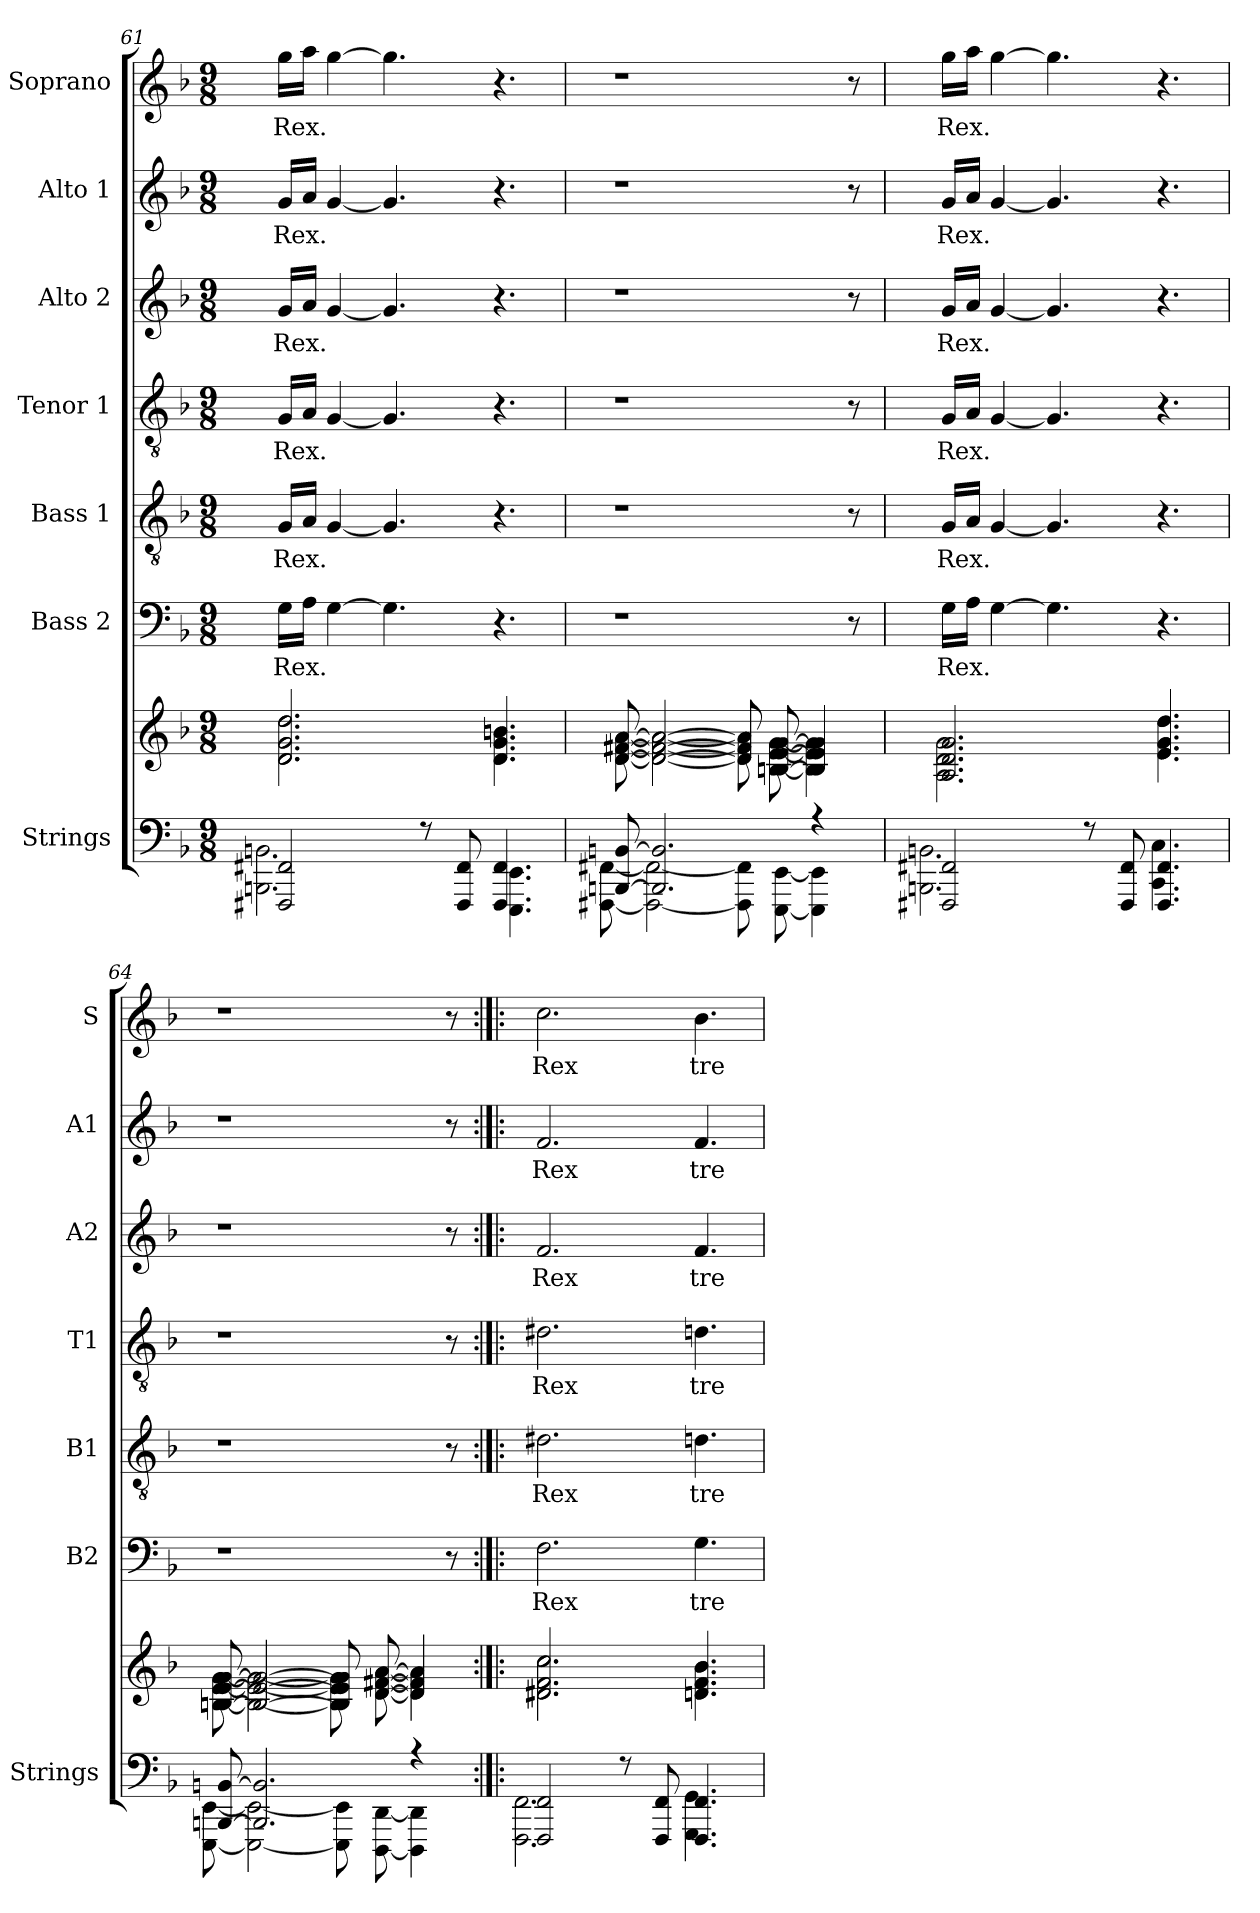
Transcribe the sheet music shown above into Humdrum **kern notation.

**kern	**kern	**kern	**text	**kern	**text	**kern	**text	**kern	**text	**kern	**text	**kern	**text
*part7	*part7	*part6	*part6	*part5	*part5	*part4	*part4	*part3	*part3	*part2	*part2	*part1	*part1
*staff8	*staff7	*staff6	*staff6	*staff5	*staff5	*staff4	*staff4	*staff3	*staff3	*staff2	*staff2	*staff1	*staff1
*I"Strings	*	*I"Bass 2	*	*I"Bass 1	*	*I"Tenor 1	*	*I"Alto 2	*	*I"Alto 1	*	*I"Soprano	*
*I'Strings	*	*I'B2	*	*I'B1	*	*I'T1	*	*I'A2	*	*I'A1	*	*I'S	*
*clefF4	*clefG2	*clefF4	*	*clefGv2	*	*clefGv2	*	*clefG2	*	*clefG2	*	*clefG2	*
*k[b-]	*k[b-]	*k[b-]	*	*k[b-]	*	*k[b-]	*	*k[b-]	*	*k[b-]	*	*k[b-]	*
*M9/8	*M9/8	*M9/8	*	*M9/8	*	*M9/8	*	*M9/8	*	*M9/8	*	*M9/8	*
=61	=61	=61	=61	=61	=61	=61	=61	=61	=61	=61	=61	=61	=61
*^	*^	*	*	*	*	*	*	*	*	*	*	*	*
2FFF#X/ 2FF#X/	2.BBBn\ 2.BBn\	2.d/ 2.g/ 2.dd/	2.d\ 2.g\ 2.dd\	16GLL	Rex.	16GLL	Rex.	16GLL	Rex.	16gLL	Rex.	16gLL	Rex.	16ggLL	Rex.
.	.	.	.	16AJJ	.	16AJJ	.	16AJJ	.	16aJJ	.	16aJJ	.	16aaJJ	.
.	.	.	.	[4G	.	[4G	.	[4G	.	[4g	.	[4g	.	[4gg	.
.	.	.	.	4.G]	.	4.G]	.	4.G]	.	4.g]	.	4.g]	.	4.gg]	.
8r	.	.	.	.	.	.	.	.	.	.	.	.	.	.	.
8FFF#/ 8FF#/	.	.	.	.	.	.	.	.	.	.	.	.	.	.	.
4.FFF#/ 4.FF#/	4.EEE\ 4.EE\	4.d/ 4.g/ 4.bn/	4.d\ 4.g\ 4.bn\	4.r	.	4.r	.	4.r	.	4.r	.	4.r	.	4.r	.
=62	=62	=62	=62	=62	=62	=62	=62	=62	=62	=62	=62	=62	=62	=62	=62
[8BBBn/ [8BBn/	[8FFF#X\ [8FF#X\	[8d/ [8f#X/ [8a/	[8d\ [8f#X\ [8a\	1r	.	1r	.	1r	.	1r	.	1r	.	1r	.
2.BBB/] 2.BB/]	2FFF#\_ 2FF#\_	2d/_ 2f#/_ 2a/_	2d\_ 2f#\_ 2a\_	.	.	.	.	.	.	.	.	.	.	.	.
.	8FFF#\] 8FF#\]	8d/] 8f#/] 8a/]	8d\] 8f#\] 8a\]	.	.	.	.	.	.	.	.	.	.	.	.
.	[8EEE\ [8EE\	[8Bn/ [8e/ [8g/	[8Bn\ [8e\ [8g\	.	.	.	.	.	.	.	.	.	.	.	.
4r	4EEE\] 4EE\]	4B/] 4e/] 4g/]	4B\] 4e\] 4g\]	.	.	.	.	.	.	.	.	.	.	.	.
.	.	.	.	8r	.	8r	.	8r	.	8r	.	8r	.	8r	.
=63	=63	=63	=63	=63	=63	=63	=63	=63	=63	=63	=63	=63	=63	=63	=63
2FFF#X/ 2FF#X/	2.BBBn\ 2.BBn\	2.A/ 2.d/ 2.g/	2.A\ 2.d\ 2.g\	16GLL	Rex.	16GLL	Rex.	16GLL	Rex.	16gLL	Rex.	16gLL	Rex.	16ggLL	Rex.
.	.	.	.	16AJJ	.	16AJJ	.	16AJJ	.	16aJJ	.	16aJJ	.	16aaJJ	.
.	.	.	.	[4G	.	[4G	.	[4G	.	[4g	.	[4g	.	[4gg	.
.	.	.	.	4.G]	.	4.G]	.	4.G]	.	4.g]	.	4.g]	.	4.gg]	.
8r	.	.	.	.	.	.	.	.	.	.	.	.	.	.	.
8FFF#/ 8FF#/	.	.	.	.	.	.	.	.	.	.	.	.	.	.	.
4.FFF#/ 4.FF#/	4.CC\ 4.C\	4.e/ 4.g/ 4.dd/	4.e\ 4.g\ 4.dd\	4.r	.	4.r	.	4.r	.	4.r	.	4.r	.	4.r	.
=64	=64	=64	=64	=64	=64	=64	=64	=64	=64	=64	=64	=64	=64	=64	=64
[8BBBn/ [8BBn/	[8EEE\ [8EE\	[8Bn/ [8e/ [8g/	[8Bn\ [8e\ [8g\	1r	.	1r	.	1r	.	1r	.	1r	.	1r	.
2.BBB/] 2.BB/]	2EEE\_ 2EE\_	2B/_ 2e/_ 2g/_	2B\_ 2e\_ 2g\_	.	.	.	.	.	.	.	.	.	.	.	.
.	8EEE\] 8EE\]	8B/] 8e/] 8g/]	8B\] 8e\] 8g\]	.	.	.	.	.	.	.	.	.	.	.	.
.	[8DDD\ [8DD\	[8d/ [8f#X/ [8a/	[8d\ [8f#X\ [8a\	.	.	.	.	.	.	.	.	.	.	.	.
4r	4DDD\] 4DD\]	4d/] 4f#/] 4a/]	4d\] 4f#\] 4a\]	.	.	.	.	.	.	.	.	.	.	.	.
.	.	.	.	8r	.	8r	.	8r	.	8r	.	8r	.	8r	.
=65:|!|:	=65:|!|:	=65:|!|:	=65:|!|:	=65:|!|:	=65:|!|:	=65:|!|:	=65:|!|:	=65:|!|:	=65:|!|:	=65:|!|:	=65:|!|:	=65:|!|:	=65:|!|:	=65:|!|:	=65:|!|:
!	!	!	!	!	!LO:LY:b	!	!LO:LY:b	!	!LO:LY:b	!	!LO:LY:b	!	!LO:LY:b	!	!LO:LY:b
2FFF/ 2FF/	2.FFF\ 2.FF\	2.d#X/ 2.f/ 2.cc/	2.d#X\ 2.f\ 2.cc\	2.F	Rex	2.d#X	Rex	2.d#X	Rex	2.f	Rex	2.f	Rex	2.cc	Rex
8r	.	.	.	.	.	.	.	.	.	.	.	.	.	.	.
8FFF/ 8FF/	.	.	.	.	.	.	.	.	.	.	.	.	.	.	.
!	!	!	!	!	!LO:LY:b	!	!LO:LY:b	!	!LO:LY:b	!	!LO:LY:b	!	!LO:LY:b	!	!LO:LY:b
4.FFF/ 4.FF/	4.GGG\ 4.GG\	4.dn/ 4.f/ 4.b-/	4.dn\ 4.f\ 4.b-\	4.G	tre-	4.dn	tre-	4.dn	tre-	4.f	tre-	4.f	tre-	4.b-	tre-
*v	*v	*	*	*	*	*	*	*	*	*	*	*	*	*	*
*	*v	*v	*	*	*	*	*	*	*	*	*	*	*	*
=	=	=	=	=	=	=	=	=	=	=	=	=	=
*-	*-	*-	*-	*-	*-	*-	*-	*-	*-	*-	*-	*-	*-
